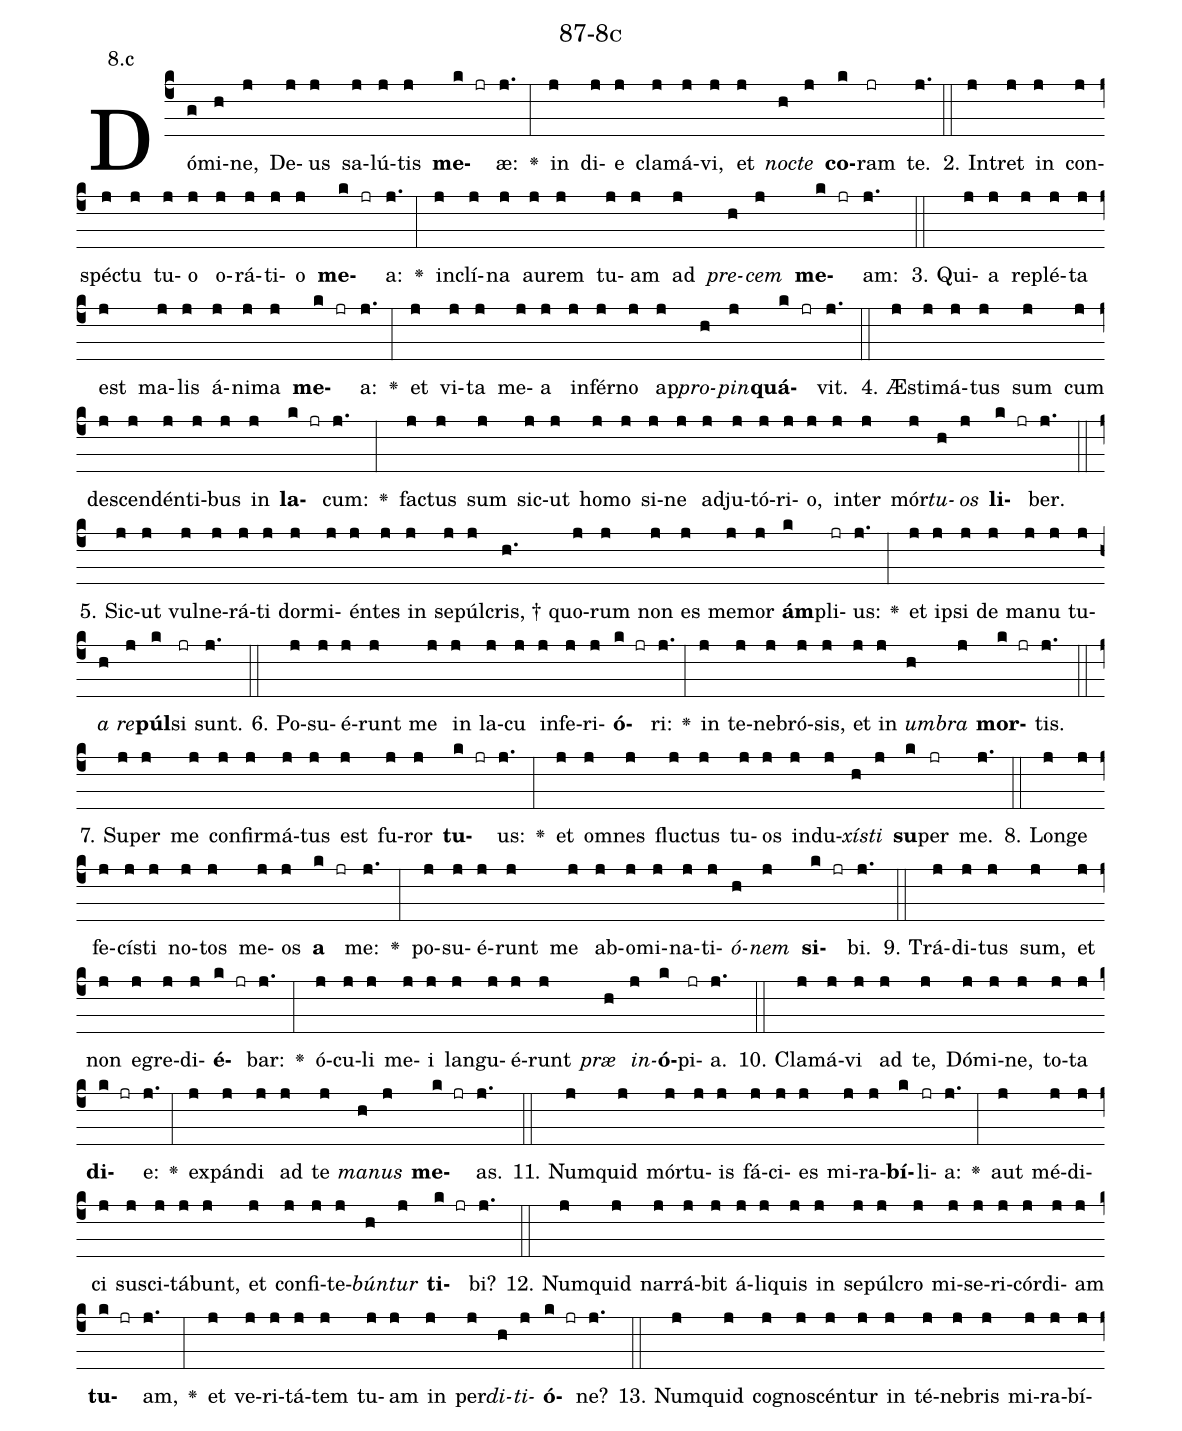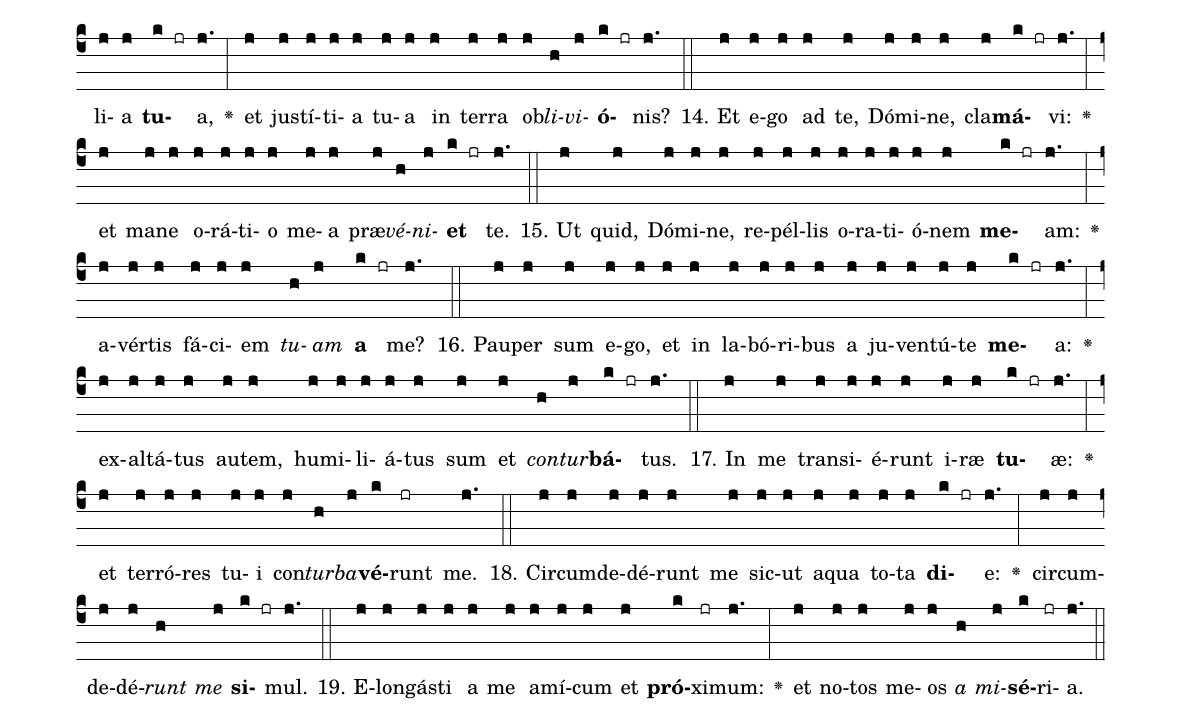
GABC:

name: 87-8c;
annotation: 8.c;
%%
(c4)Dó(g)mi(h)ne,(j) De(j)us(j) sa(j)lú(j)tis(j) <b>me</b>(k jr)æ:(j.) <v>\greheightstar</v>(:) in(j) di(j)e(j) cla(j)má(j)vi,(j) et(j) <i>noc</i>(h)<i>te</i>(j) <b>co</b>(k)ram(jr) te.(j.) (::)
2. In(j)tret(j) in(j) con(j)spéc(j)tu(j) tu(j)o(j) o(j)rá(j)ti(j)o(j) <b>me</b>(k jr)a:(j.) <v>\greheightstar</v>(:) in(j)clí(j)na(j) au(j)rem(j) tu(j)am(j) ad(j) <i>pre</i>(h)<i>cem</i>(j) <b>me</b>(k jr)am:(j.) (::)
3. Qui(j)a(j) re(j)plé(j)ta(j) est(j) ma(j)lis(j) á(j)ni(j)ma(j) <b>me</b>(k jr)a:(j.) <v>\greheightstar</v>(:) et(j) vi(j)ta(j) me(j)a(j) in(j)fér(j)no(j) ap(j)<i>pro</i>(h)<i>pin</i>(j)<b>quá</b>(k jr)vit.(j.) (::)
4. Æs(j)ti(j)má(j)tus(j) sum(j) cum(j) de(j)scen(j)dén(j)ti(j)bus(j) in(j) <b>la</b>(k jr)cum:(j.) <v>\greheightstar</v>(:) fac(j)tus(j) sum(j) sic(j)ut(j) ho(j)mo(j) si(j)ne(j) ad(j)ju(j)tó(j)ri(j)o,(j) in(j)ter(j) mór(j)<i>tu</i>(h)<i>os</i>(j) <b>li</b>(k jr)ber.(j.) (::)
5. Sic(j)ut(j) vul(j)ne(j)rá(j)ti(j) dor(j)mi(j)én(j)tes(j) in(j) se(j)púl(j)cris, †(h.) quo(j)rum(j) non(j) es(j) me(j)mor(j) <b>ám</b>(k)pli(jr)us:(j.) <v>\greheightstar</v>(:) et(j) ip(j)si(j) de(j) ma(j)nu(j) tu(j)<i>a</i>(h) <i>re</i>(j)<b>púl</b>(k)si(jr) sunt.(j.) (::)
6. Po(j)su(j)é(j)runt(j) me(j) in(j) la(j)cu(j) in(j)fe(j)ri(j)<b>ó</b>(k jr)ri:(j.) <v>\greheightstar</v>(:) in(j) te(j)ne(j)bró(j)sis,(j) et(j) in(j) <i>um</i>(h)<i>bra</i>(j) <b>mor</b>(k jr)tis.(j.) (::)
7. Su(j)per(j) me(j) con(j)fir(j)má(j)tus(j) est(j) fu(j)ror(j) <b>tu</b>(k jr)us:(j.) <v>\greheightstar</v>(:) et(j) om(j)nes(j) fluc(j)tus(j) tu(j)os(j) in(j)du(j)<i>xís</i>(h)<i>ti</i>(j) <b>su</b>(k)per(jr) me.(j.) (::)
8. Lon(j)ge(j) fe(j)cís(j)ti(j) no(j)tos(j) me(j)os(j) <b>a</b>(k jr) me:(j.) <v>\greheightstar</v>(:) po(j)su(j)é(j)runt(j) me(j) ab(j)o(j)mi(j)na(j)ti(j)<i>ó</i>(h)<i>nem</i>(j) <b>si</b>(k jr)bi.(j.) (::)
9. Trá(j)di(j)tus(j) sum,(j) et(j) non(j) e(j)gre(j)di(j)<b>é</b>(k jr)bar:(j.) <v>\greheightstar</v>(:) ó(j)cu(j)li(j) me(j)i(j) lan(j)gu(j)é(j)runt(j) <i>præ</i>(h) <i>in</i>(j)<b>ó</b>(k)pi(jr)a.(j.) (::)
10. Cla(j)má(j)vi(j) ad(j) te,(j) Dó(j)mi(j)ne,(j) to(j)ta(j) <b>di</b>(k jr)e:(j.) <v>\greheightstar</v>(:) ex(j)pán(j)di(j) ad(j) te(j) <i>ma</i>(h)<i>nus</i>(j) <b>me</b>(k jr)as.(j.) (::)
11. Num(j)quid(j) mór(j)tu(j)is(j) fá(j)ci(j)es(j) mi(j)ra(j)<b>bí</b>(k)li(jr)a:(j.) <v>\greheightstar</v>(:) aut(j) mé(j)di(j)ci(j) su(j)sci(j)tá(j)bunt,(j) et(j) con(j)fi(j)te(j)<i>bún</i>(h)<i>tur</i>(j) <b>ti</b>(k jr)bi?(j.) (::)
12. Num(j)quid(j) nar(j)rá(j)bit(j) á(j)li(j)quis(j) in(j) se(j)púl(j)cro(j) mi(j)se(j)ri(j)cór(j)di(j)am(j) <b>tu</b>(k jr)am,(j.) <v>\greheightstar</v>(:) et(j) ve(j)ri(j)tá(j)tem(j) tu(j)am(j) in(j) per(j)<i>di</i>(h)<i>ti</i>(j)<b>ó</b>(k jr)ne?(j.) (::)
13. Num(j)quid(j) co(j)gno(j)scén(j)tur(j) in(j) té(j)ne(j)bris(j) mi(j)ra(j)bí(j)li(j)a(j) <b>tu</b>(k jr)a,(j.) <v>\greheightstar</v>(:) et(j) jus(j)tí(j)ti(j)a(j) tu(j)a(j) in(j) ter(j)ra(j) ob(j)<i>li</i>(h)<i>vi</i>(j)<b>ó</b>(k jr)nis?(j.) (::)
14. Et(j) e(j)go(j) ad(j) te,(j) Dó(j)mi(j)ne,(j) cla(j)<b>má</b>(k jr)vi:(j.) <v>\greheightstar</v>(:) et(j) ma(j)ne(j) o(j)rá(j)ti(j)o(j) me(j)a(j) præ(j)<i>vé</i>(h)<i>ni</i>(j)<b>et</b>(k jr) te.(j.) (::)
15. Ut(j) quid,(j) Dó(j)mi(j)ne,(j) re(j)pél(j)lis(j) o(j)ra(j)ti(j)ó(j)nem(j) <b>me</b>(k jr)am:(j.) <v>\greheightstar</v>(:) a(j)vér(j)tis(j) fá(j)ci(j)em(j) <i>tu</i>(h)<i>am</i>(j) <b>a</b>(k jr) me?(j.) (::)
16. Pau(j)per(j) sum(j) e(j)go,(j) et(j) in(j) la(j)bó(j)ri(j)bus(j) a(j) ju(j)ven(j)tú(j)te(j) <b>me</b>(k jr)a:(j.) <v>\greheightstar</v>(:) ex(j)al(j)tá(j)tus(j) au(j)tem,(j) hu(j)mi(j)li(j)á(j)tus(j) sum(j) et(j) <i>con</i>(h)<i>tur</i>(j)<b>bá</b>(k jr)tus.(j.) (::)
17. In(j) me(j) trans(j)i(j)é(j)runt(j) i(j)ræ(j) <b>tu</b>(k jr)æ:(j.) <v>\greheightstar</v>(:) et(j) ter(j)ró(j)res(j) tu(j)i(j) con(j)<i>tur</i>(h)<i>ba</i>(j)<b>vé</b>(k)runt(jr) me.(j.) (::)
18. Cir(j)cum(j)de(j)dé(j)runt(j) me(j) sic(j)ut(j) a(j)qua(j) to(j)ta(j) <b>di</b>(k jr)e:(j.) <v>\greheightstar</v>(:) cir(j)cum(j)de(j)dé(j)<i>runt</i>(h) <i>me</i>(j) <b>si</b>(k jr)mul.(j.) (::)
19. E(j)lon(j)gás(j)ti(j) a(j) me(j) a(j)mí(j)cum(j) et(j) <b>pró</b>(k)xi(jr)mum:(j.) <v>\greheightstar</v>(:) et(j) no(j)tos(j) me(j)os(j) <i>a</i>(h) <i>mi</i>(j)<b>sé</b>(k)ri(jr)a.(j.) (::)
